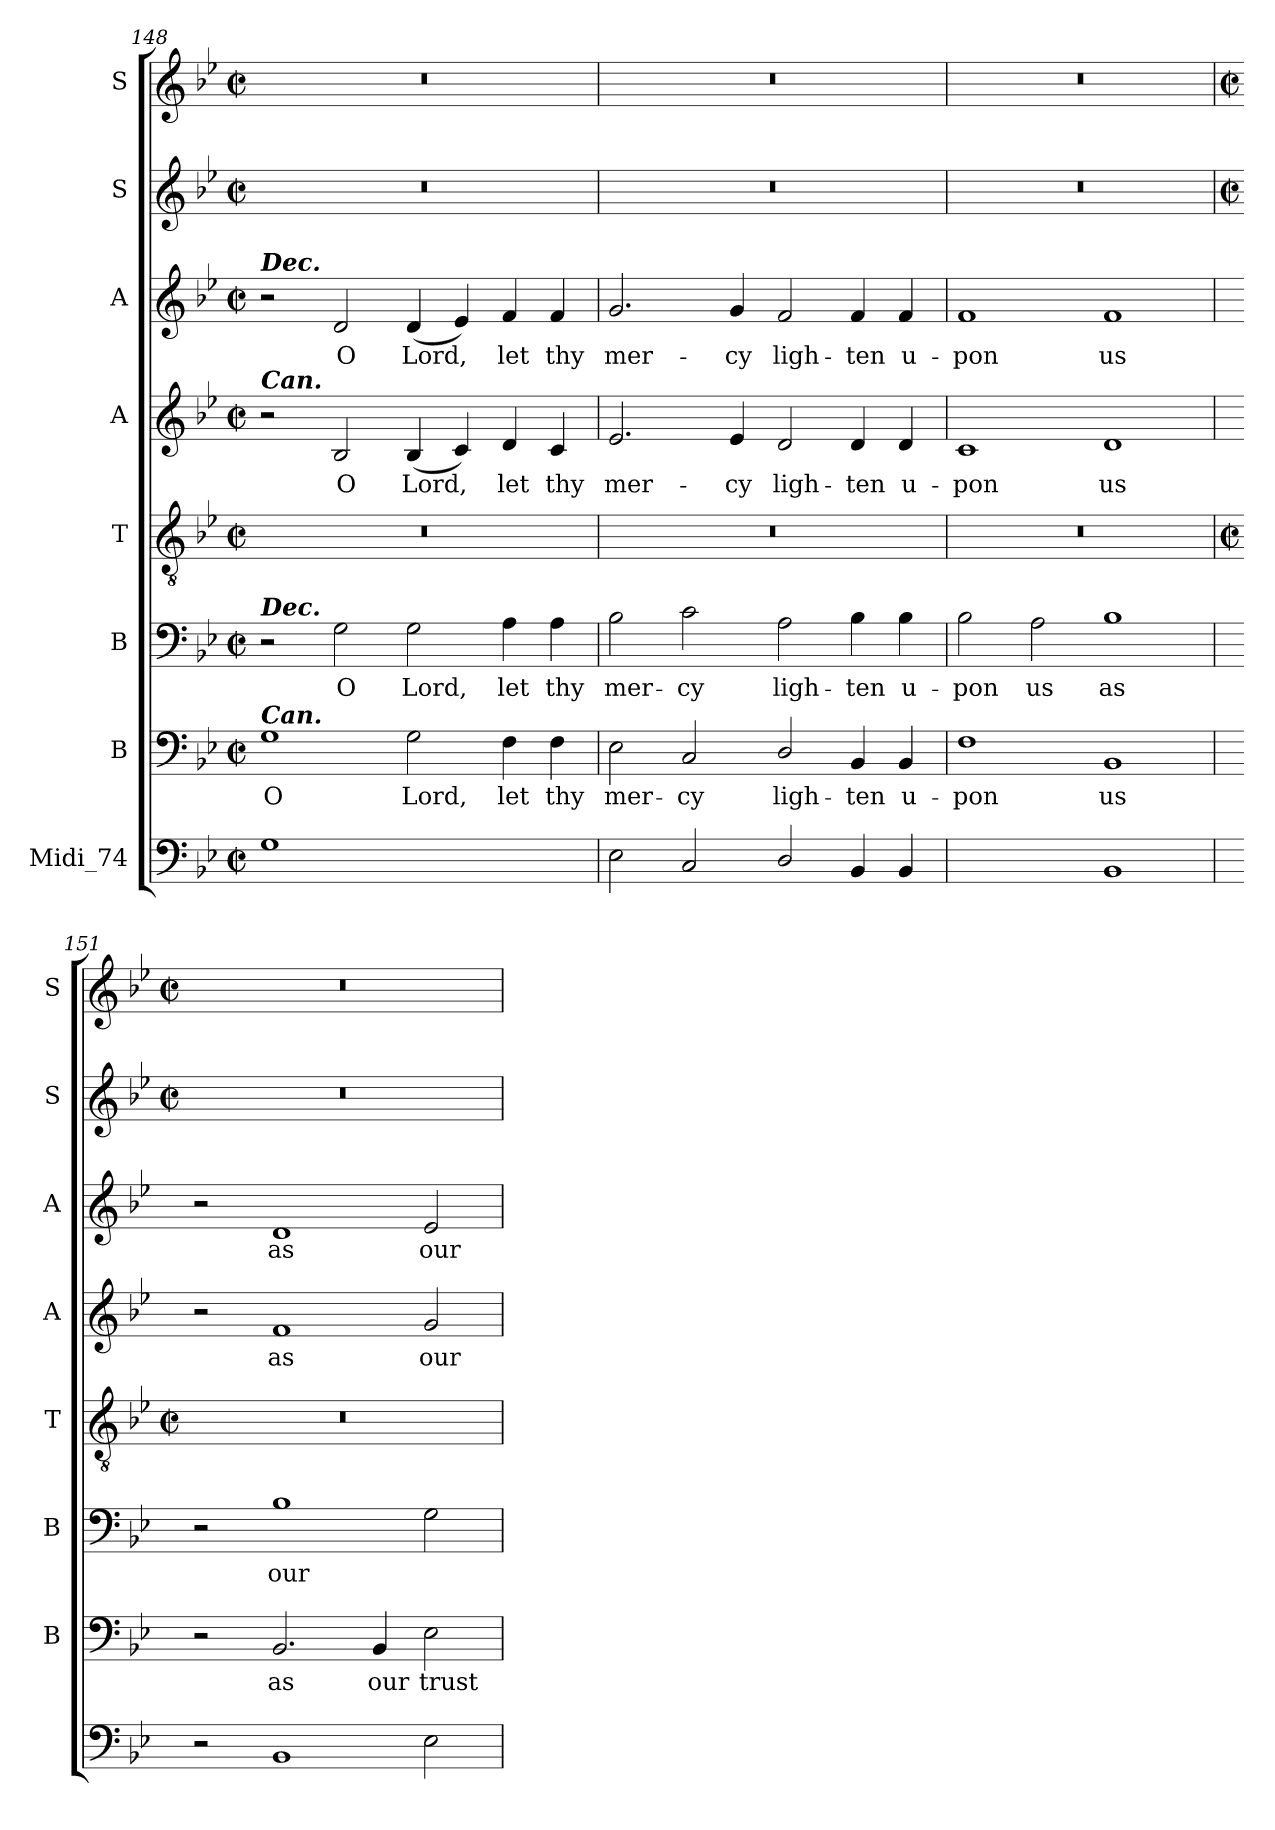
**kern	**text	**text	**kern	**text	**kern	**text	**kern	**kern	**text	**kern	**text	**kern	**kern
*part8	*part8	*part8	*part7	*part7	*part6	*part6	*part5	*part4	*part4	*part3	*part3	*part2	*part1
*staff8	*staff8	*staff8	*staff7	*staff7	*staff6	*staff6	*staff5	*staff4	*staff4	*staff3	*staff3	*staff2	*staff1
*I"Midi_74	*	*	*I"B	*	*I"B	*	*I"T	*I"A	*	*I"A	*	*I"S	*I"S
*	*	*	*I'B	*	*I'B	*	*I'T	*I'A	*	*I'A	*	*I'S	*I'S
!!LO:LB:g=z
*clefF4	*	*	*clefF4	*	*clefF4	*	*clefGv2	*clefG2	*	*clefG2	*	*clefG2	*clefG2
*k[b-e-]	*	*	*k[b-e-]	*	*k[b-e-]	*	*k[b-e-]	*k[b-e-]	*	*k[b-e-]	*	*k[b-e-]	*k[b-e-]
*B-:	*	*	*B-:	*	*B-:	*	*B-:	*B-:	*	*B-:	*	*B-:	*B-:
*M4/2	*	*	*M4/2	*	*M4/2	*	*M4/2	*M4/2	*	*M4/2	*	*M4/2	*M4/2
*met(c|)	*	*	*met(c|)	*	*met(c|)	*	*met(c|)	*met(c|)	*	*met(c|)	*	*met(c|)	*met(c|)
=148	=148	=148	=148	=148	=148	=148	=148	=148	=148	=148	=148	=148	=148
!	!	!	!	!	!	!	!	!	!	!LO:TX:a:Bi:t=Dec.	!	!	!
!	!	!	!	!	!	!	!	!LO:TX:a:Bi:t=Can.	!	!	!	!	!
!	!	!	!	!	!LO:TX:a:Bi:t=Dec.	!	!	!	!	!	!	!	!
!	!	!	!LO:TX:a:Bi:t=Can.	!	!	!	!	!	!	!	!	!	!
!	!	!	!	!LO:LY:b	!	!	!	!	!	!	!	!	!
1G	.	.	1G	O	2r	.	0r	2r	.	2r	.	0r	0r
!	!	!	!	!	!	!LO:LY:b	!	!	!LO:LY:b	!	!LO:LY:b	!	!
.	.	.	.	.	2G	O	.	2B-	O	2d	O	.	.
!	!LO:LY:b	!LO:LY:b	!	!LO:LY:b	!	!LO:LY:b	!	!	!LO:LY:b	!	!LO:LY:b	!	!
[4Gyy	5	3	2G	Lord,	2G	Lord,	.	(<4B-	Lord,	(<4d	Lord,	.	.
!	!LO:LY:b	!LO:LY:b	!	!	!	!	!	!	!	!	!	!	!
4Gyy]	6	4	.	.	.	.	.	4c)	.	4e-)	.	.	.
!	!LO:LY:b	!	!	!LO:LY:b	!	!LO:LY:b	!	!	!LO:LY:b	!	!LO:LY:b	!	!
[4Fyy	6	.	4F	let	4A	let	.	4d	let	4f	let	.	.
!	!LO:LY:b	!	!	!LO:LY:b	!	!LO:LY:b	!	!	!LO:LY:b	!	!LO:LY:b	!	!
4Fyy]	5	.	4F	thy	4A	thy	.	4c	thy	4f	thy	.	.
=149	=149	=149	=149	=149	=149	=149	=149	=149	=149	=149	=149	=149	=149
!	!	!	!	!LO:LY:b	!	!LO:LY:b	!	!	!LO:LY:b	!	!LO:LY:b	!	!
2E-	.	.	2E-	mer-	2B-	mer-	0r	2.e-	mer-	2.g	mer-	0r	0r
!	!	!	!	!LO:LY:b	!	!LO:LY:b	!	!	!	!	!	!	!
2C	.	.	2C	-cy	2c	-cy	.	.	.	.	.	.	.
!	!	!	!	!	!	!	!	!	!LO:LY:b	!	!LO:LY:b	!	!
.	.	.	.	.	.	.	.	4e-	-cy	4g	-cy	.	.
!	!	!	!	!LO:LY:b	!	!LO:LY:b	!	!	!LO:LY:b	!	!LO:LY:b	!	!
2D/	.	.	2D/	ligh-	2A	ligh-	.	2d	ligh-	2f	ligh-	.	.
!	!	!	!	!LO:LY:b	!	!LO:LY:b	!	!	!LO:LY:b	!	!LO:LY:b	!	!
4BB-	.	.	4BB-	-ten	4B-	-ten	.	4d	-ten	4f	-ten	.	.
!	!	!	!	!LO:LY:b	!	!LO:LY:b	!	!	!LO:LY:b	!	!LO:LY:b	!	!
4BB-	.	.	4BB-	u-	4B-	u-	.	4d	u-	4f	u-	.	.
=150	=150	=150	=150	=150	=150	=150	=150	=150	=150	=150	=150	=150	=150
!	!LO:LY:b	!	!	!LO:LY:b	!	!LO:LY:b	!	!	!LO:LY:b	!	!LO:LY:b	!	!
[2Fyy	4	.	1F	-pon	2B-	-pon	0r	1c	-pon	1f	-pon	0r	0r
!	!LO:LY:b	!	!	!	!	!LO:LY:b	!	!	!	!	!	!	!
2Fyy]	3	.	.	.	2A	us	.	.	.	.	.	.	.
!	!	!	!	!LO:LY:b	!	!LO:LY:b	!	!	!LO:LY:b	!	!LO:LY:b	!	!
1BB-	.	.	1BB-	us	1B-	as	.	1d	us	1f	us	.	.
!!LO:LB:g=z
=151	=151	=151	=151	=151	=151	=151	=151	=151	=151	=151	=151	=151	=151
*	*	*	*	*	*	*	*M4/2	*	*	*	*	*M4/2	*M4/2
*	*	*	*	*	*	*	*met(c|)	*	*	*	*	*met(c|)	*met(c|)
2r	.	.	2r	.	2r	.	0r	2r	.	2r	.	0r	0r
!	!	!	!	!LO:LY:b	!	!LO:LY:b	!	!	!LO:LY:b	!	!LO:LY:b	!	!
1BB-	.	.	2.BB-	as	1B-	our	.	1f	as	1d	as	.	.
!	!	!	!	!LO:LY:b	!	!	!	!	!	!	!	!	!
.	.	.	4BB-	our	.	.	.	.	.	.	.	.	.
!	!	!	!	!LO:LY:b	!	!	!	!	!LO:LY:b	!	!LO:LY:b	!	!
2E-	.	.	2E-	trust	2G	.	.	2g	our	2e-	our	.	.
=	=	=	=	=	=	=	=	=	=	=	=	=	=
*-	*-	*-	*-	*-	*-	*-	*-	*-	*-	*-	*-	*-	*-
